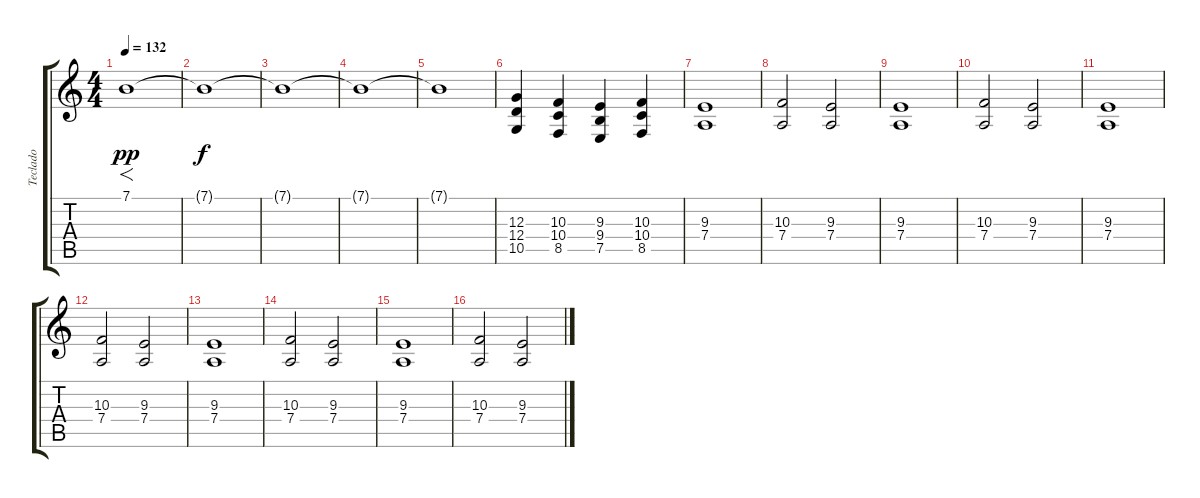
\track ("Teclado" "Teclado") {instrument pad2warm}
\staff {score tabs}
\tuning (E4 B3 G3 D3 A2 E2) {hide}
\ts (4 4)
\tempo 132
\clef g2
\ks c
7.1.1{f dy pp} |
7.1{t}.1{dy f} |
7.1{t}.1 |
7.1{t}.1 |
7.1{t}.1 |
(12.3 12.4 10.5).4 (10.3 10.4 8.5).4 (9.3 9.4 7.5).4 (10.3 10.4 8.5).4 |
(9.3 7.4).1 |
(10.3 7.4).2 (9.3 7.4).2 |
(9.3 7.4).1 |
(10.3 7.4).2 (9.3 7.4).2 |
(9.3 7.4).1 |
(10.3 7.4).2 (9.3 7.4).2 |
(9.3 7.4).1 |
(10.3 7.4).2 (9.3 7.4).2 |
(9.3 7.4).1 |
(10.3 7.4).2 (9.3 7.4).2
